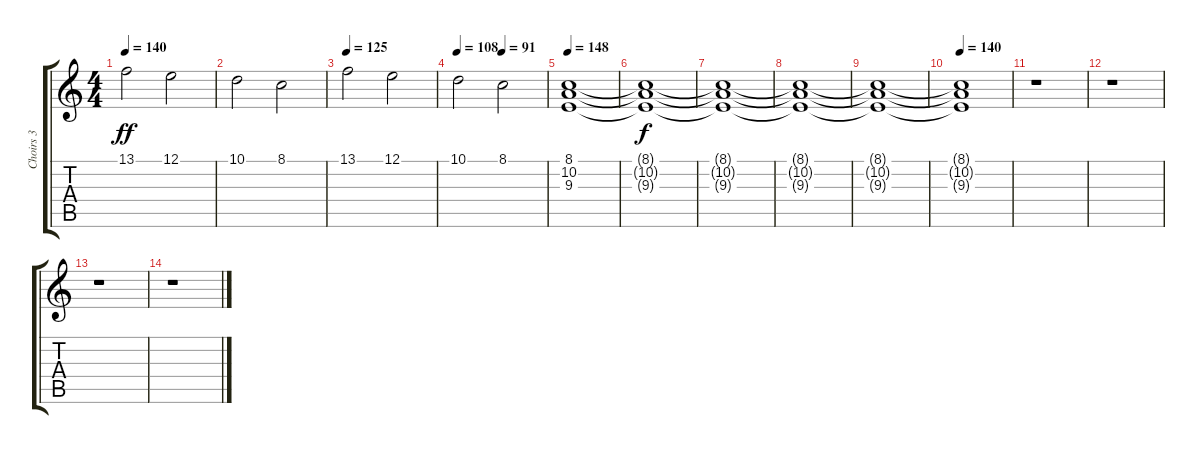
\track ("Choirs 3" "Choirs 3") {instrument choiraahs}
\staff {score tabs}
\tuning (E4 B3 G3 D3 A2 E2) {hide}
\ts (4 4)
\tempo 140
\clef g2
\ks c
13.1.2{dy ff} 12.1.2 |
10.1.2 8.1.2 |
\tempo 125
13.1.2 12.1.2 |
\tempo 108
\tempo (91 0.5)
10.1.2 8.1.2 |
\tempo 148
(8.1 10.2 9.3).1 |
(8.1{t} 10.2{t} 9.3{t}).1{dy f} |
(8.1{t} 10.2{t} 9.3{t}).1 |
(8.1{t} 10.2{t} 9.3{t}).1 |
(8.1{t} 10.2{t} 9.3{t}).1 |
\tempo 140
(8.1{t} 10.2{t} 9.3{t}).1 |
r.1 |
r.1 |
r.1 |
r.1
